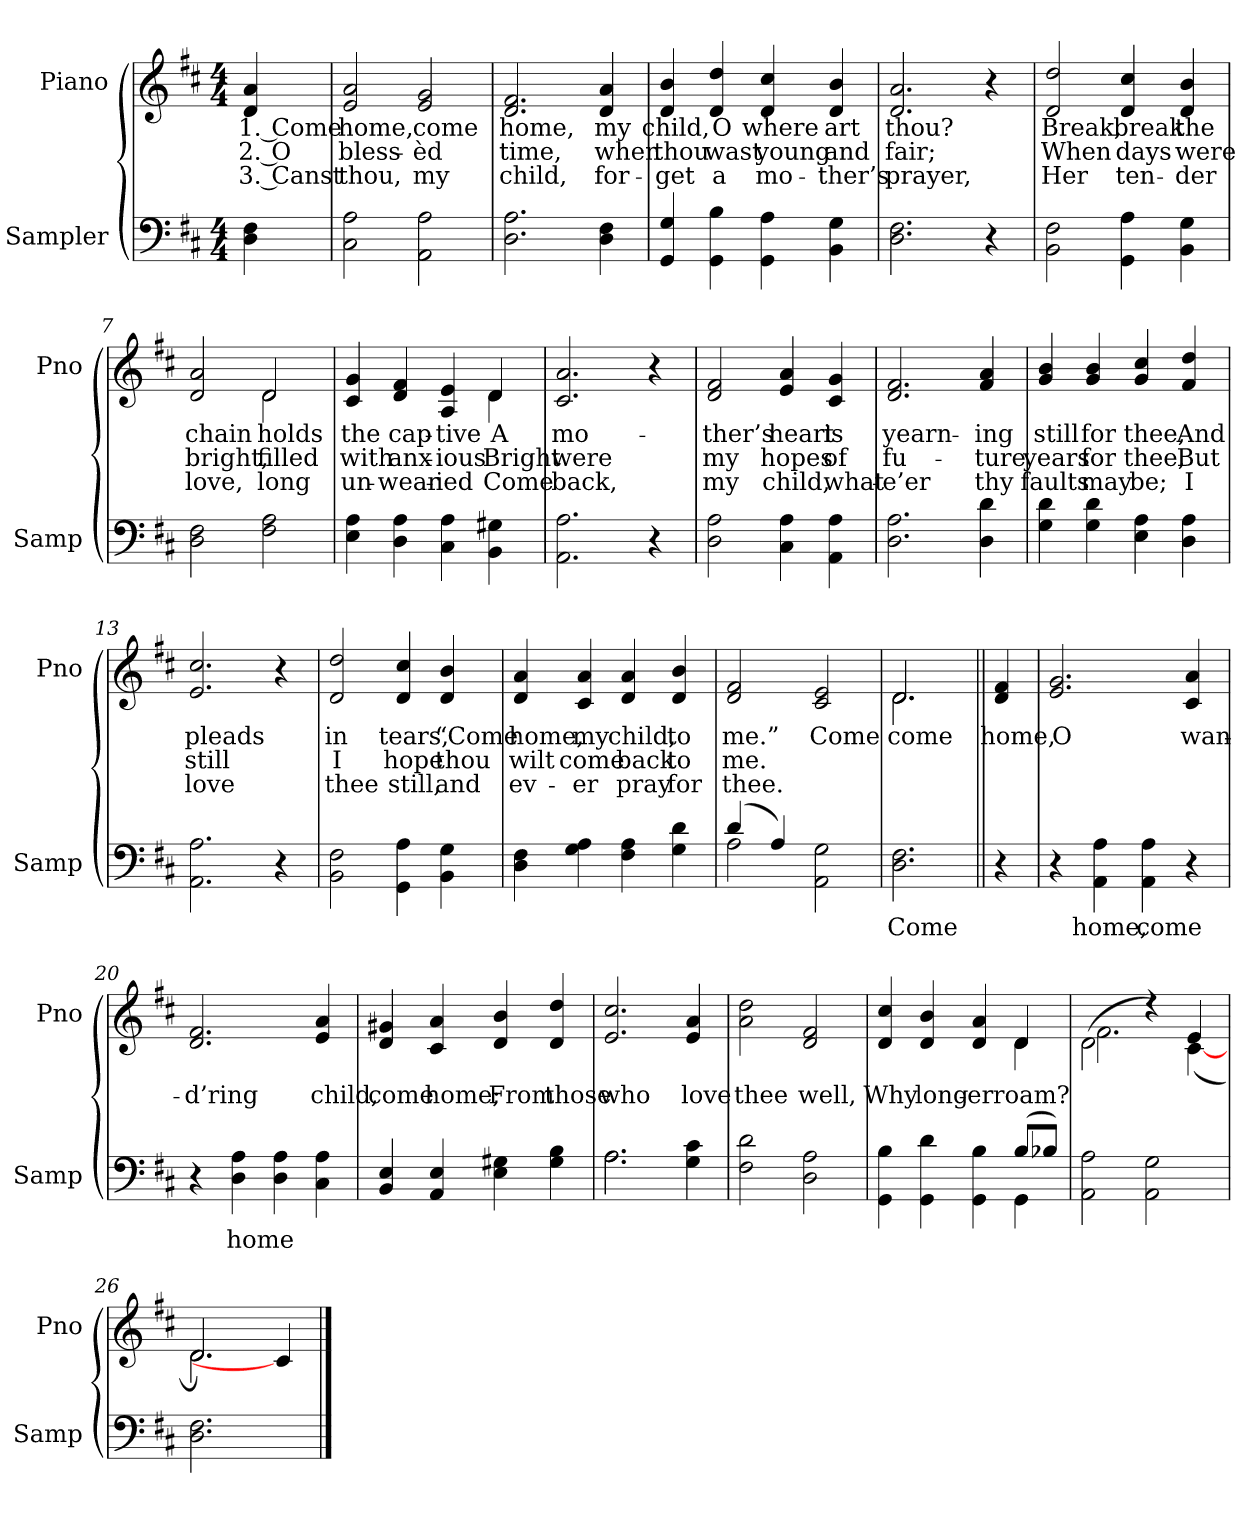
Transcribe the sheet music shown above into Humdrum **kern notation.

**kern	**text	**kern	**text	**text	**text
*part2	*part2	*part1	*part1	*part1	*part1
*staff2	*staff2	*staff1	*staff1	*staff1	*staff1
*I"Sampler	*	*I"Piano	*	*	*
*I'Samp	*	*I'Pno	*	*	*
*clefF4	*	*clefG2	*	*	*
*k[f#c#]	*	*k[f#c#]	*	*	*
*D:	*	*D:	*	*	*
*M4/4	*	*M4/4	*	*	*
=1	=1	=1	=1	=1	=1
4D 4F#	.	4d 4a	1. Come	2. O	3. Canst
=2	=2	=2	=2	=2	=2
2C# 2A	.	2e 2a	home,	bless-	thou,
2AA 2A	.	2e 2g	come	-èd	my
=3	=3	=3	=3	=3	=3
2.D 2.A	.	2.d 2.f#	home,	time,	child,
4D 4F#	.	4d 4a	my	when	for-
=4	=4	=4	=4	=4	=4
4GG 4G	.	4d 4b	child,	thou	-get
4GG 4B	.	4d 4dd	O	wast	a
4GG 4A	.	4d 4cc#	where	young	mo-
4BB 4G	.	4d 4b	art	and	-ther’s
=5	=5	=5	=5	=5	=5
2.D 2.F#	.	2.d 2.a	thou?	fair;	prayer,
4r	.	4r	.	.	.
=6	=6	=6	=6	=6	=6
2BB 2F#	.	2d 2dd	Break,	When	Her
4GG 4A	.	4d 4cc#	break	days	ten-
4BB 4G	.	4d 4b	the	were	-der
=7	=7	=7	=7	=7	=7
*	*	*^	*	*	*
2D 2F#	.	2d 2a	2ryy	chain	bright,	love,
2F# 2A	.	2d/	2d	holds	filled	long
=8	=8	=8	=8	=8	=8	=8
4E 4A	.	4c# 4g	2.ryy	the	with	un-
4D 4A	.	4d 4f#	.	cap-	anx-	-wear-
4C# 4A	.	4A 4e	.	-tive	-ious	-ied
4BB 4G#X	.	4d/	4d	A	Bright	Come
*	*	*v	*v	*	*	*
=9	=9	=9	=9	=9	=9
2.AA 2.A	.	2.c# 2.a	mo-	were	back,
4r	.	4r	.	.	.
=10	=10	=10	=10	=10	=10
2D 2A	.	2d 2f#	-ther’s	my	my
4C# 4A	.	4e 4a	heart	hopes	child,
4AA 4A	.	4c# 4g	is	of	what-
=11	=11	=11	=11	=11	=11
2.D 2.A	.	2.d 2.f#	yearn-	fu-	-e’er
4D 4d	.	4f# 4a	-ing	-ture	thy
=12	=12	=12	=12	=12	=12
4G 4d	.	4g 4b	still	years	faults
4G 4d	.	4g 4b	for	for	may
4E 4A	.	4g 4cc#	thee,	thee,	be;
4D 4A	.	4f# 4dd	And	But	I
=13	=13	=13	=13	=13	=13
2.AA 2.A	.	2.e 2.cc#	pleads	still	love
4r	.	4r	.	.	.
=14	=14	=14	=14	=14	=14
2BB 2F#	.	2d 2dd	in	I	thee
4GG 4A	.	4d 4cc#	tears,	hope	still,
4BB 4G	.	4d 4b	“Come	thou	and
=15	=15	=15	=15	=15	=15
4D 4F#	.	4d 4a	home,	wilt	ev-
4G 4A	.	4c# 4a	my	come	-er
4F# 4A	.	4d 4a	child,	back	pray
4G 4d	.	4d 4b	to	to	for
=16	=16	=16	=16	=16	=16
*^	*	*	*	*	*
(4d/	2A	.	2d 2f#	me.”	me.	thee.
4A/)	.	.	.	.	.	.
2AA 2G	2ryy	.	2c# 2e	Come	.	.
*v	*v	*	*	*	*	*
=17	=17	=17	=17	=17	=17
*	*	*^	*	*	*
2.D 2.F#	Come	2.d/	2.d	come	.	.
=18||	=18||	=18||	=18||	=18||	=18||	=18||
!	!	!LO:TX:t=Refrain	!	!	!	!
*	*	*v	*v	*	*	*
4r	.	4d 4f#	home,	.	.
=19	=19	=19	=19	=19	=19
4r	.	2.e 2.g	O	.	.
4AA 4A	home,	.	.	.	.
4AA 4A	come	.	.	.	.
4r	.	4c# 4a	wan-	.	.
=20	=20	=20	=20	=20	=20
4r	.	2.d 2.f#	-d’ring	.	.
4D 4A	home	.	.	.	.
4D 4A	.	.	.	.	.
4C# 4A	.	4e 4a	child,	.	.
=21	=21	=21	=21	=21	=21
4BB 4E	.	4d 4g#X	come	.	.
4AA 4E	.	4c# 4a	home;	.	.
4E 4G#X	.	4d 4b	From	.	.
4G# 4B	.	4d 4dd	those	.	.
=22	=22	=22	=22	=22	=22
*^	*	*	*	*	*
2.A\	2.A	.	2.e 2.cc#	who	.	.
4G 4c#	4ryy	.	4e 4a	love	.	.
*v	*v	*	*	*	*	*
=23	=23	=23	=23	=23	=23
2F# 2d	.	2a 2dd	thee	.	.
2D 2A	.	2d 2f#	well,	.	.
=24	=24	=24	=24	=24	=24
*^	*	*^	*	*	*
4GG 4B	2.ryy	.	4d 4cc#	2.ryy	Why	.	.
4GG 4d	.	.	4d 4b	.	long-	.	.
4GG 4B	.	.	4d 4a	.	-er	.	.
(8B/L	4GG	.	4d/	4d	roam?	.	.
8B-X/J)	.	.	.	.	.	.	.
*v	*v	*	*	*	*	*	*
=25	=25	=25	=25	=25	=25	=25
2AA 2A	.	(2d\	2.f#	.	.	.
2AA 2G	.	4r)	.	.	.	.
.	.	4e/	([4c#	.	.	.
=26	=26	=26	=26	=26	=26	=26
2.D 2.F#	.	2.d/)	2.d	.	.	.
4ryy	.	4ryy	4c#]	.	.	.
*	*	*v	*v	*	*	*
==	==	==	==	==	==
*-	*-	*-	*-	*-	*-
